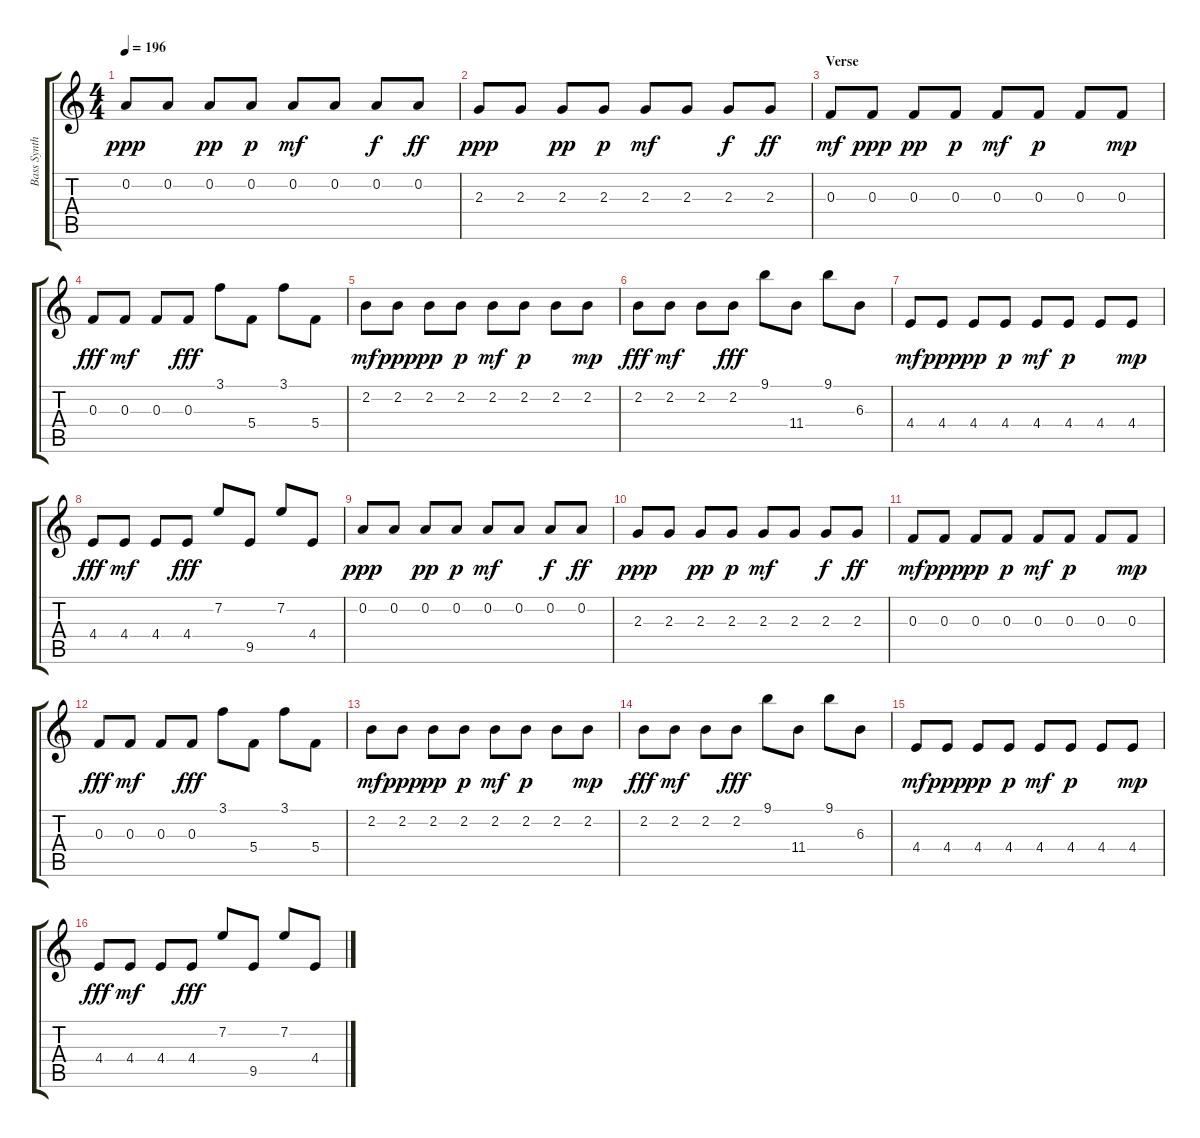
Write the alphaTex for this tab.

\track ("Bass Synth 2" "Bass Synth") {instrument electricguitarclean}
\staff {score tabs}
\tuning (D4 A3 F3 C3 G2 C2) {hide}
\ts (4 4)
\tempo 196
\clef g2
\ks aminor
0.2.8{dy ppp} 0.2.8 0.2.8{dy pp} 0.2.8{dy p} 0.2.8{dy mf} 0.2.8 0.2.8{dy f} 0.2.8{dy ff} |
2.3.8{dy ppp} 2.3.8 2.3.8{dy pp} 2.3.8{dy p} 2.3.8{dy mf} 2.3.8 2.3.8{dy f} 2.3.8{dy ff} |
\section ("" "Verse")
0.3.8{dy mf} 0.3.8{dy ppp} 0.3.8{dy pp} 0.3.8{dy p} 0.3.8{dy mf} 0.3.8{dy p} 0.3.8 0.3.8{dy mp} |
0.3.8{dy fff} 0.3.8{dy mf} 0.3.8 0.3.8{dy fff} 3.1.8 5.4.8 3.1.8 5.4.8 |
2.2.8{dy mf} 2.2.8{dy ppp} 2.2.8{dy pp} 2.2.8{dy p} 2.2.8{dy mf} 2.2.8{dy p} 2.2.8 2.2.8{dy mp} |
2.2.8{dy fff} 2.2.8{dy mf} 2.2.8 2.2.8{dy fff} 9.1.8 11.4.8 9.1.8 6.3.8 |
4.4.8{dy mf} 4.4.8{dy ppp} 4.4.8{dy pp} 4.4.8{dy p} 4.4.8{dy mf} 4.4.8{dy p} 4.4.8 4.4.8{dy mp} |
4.4.8{dy fff} 4.4.8{dy mf} 4.4.8 4.4.8{dy fff} 7.2.8 9.5.8 7.2.8 4.4.8 |
0.2.8{dy ppp} 0.2.8 0.2.8{dy pp} 0.2.8{dy p} 0.2.8{dy mf} 0.2.8 0.2.8{dy f} 0.2.8{dy ff} |
2.3.8{dy ppp} 2.3.8 2.3.8{dy pp} 2.3.8{dy p} 2.3.8{dy mf} 2.3.8 2.3.8{dy f} 2.3.8{dy ff} |
0.3.8{dy mf} 0.3.8{dy ppp} 0.3.8{dy pp} 0.3.8{dy p} 0.3.8{dy mf} 0.3.8{dy p} 0.3.8 0.3.8{dy mp} |
0.3.8{dy fff} 0.3.8{dy mf} 0.3.8 0.3.8{dy fff} 3.1.8 5.4.8 3.1.8 5.4.8 |
2.2.8{dy mf} 2.2.8{dy ppp} 2.2.8{dy pp} 2.2.8{dy p} 2.2.8{dy mf} 2.2.8{dy p} 2.2.8 2.2.8{dy mp} |
2.2.8{dy fff} 2.2.8{dy mf} 2.2.8 2.2.8{dy fff} 9.1.8 11.4.8 9.1.8 6.3.8 |
4.4.8{dy mf} 4.4.8{dy ppp} 4.4.8{dy pp} 4.4.8{dy p} 4.4.8{dy mf} 4.4.8{dy p} 4.4.8 4.4.8{dy mp} |
4.4.8{dy fff} 4.4.8{dy mf} 4.4.8 4.4.8{dy fff} 7.2.8 9.5.8 7.2.8 4.4.8
